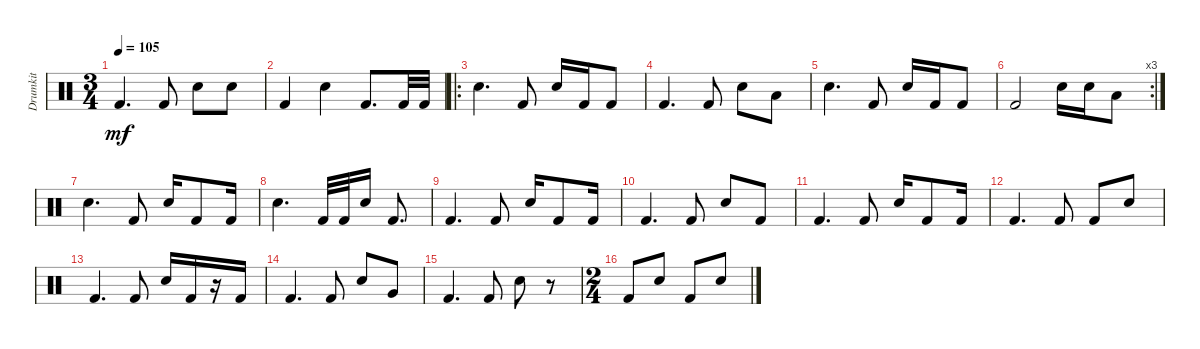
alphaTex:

\track ("Drumkit" "Drumkit") {instrument percussion}
\staff {score}
\articulation defaults
\ts (3 4)
\tempo 105
\clef neutral
\ks c "Kick (hit) 2".4{d dy mf} "Kick (hit) 2".8 "Snare (hit) 2".8 "Snare (hit) 2".8
|
"Kick (hit) 2".4 "Snare (hit) 2".4 "Kick (hit) 2".8{d} "Kick (hit) 2".32 "Kick (hit) 2".32 |
\ro "Snare (hit) 2".4{d} "Kick (hit) 2".8 "Snare (hit) 2".16 "Kick (hit) 2".16 "Kick (hit) 2".8
|
"Kick (hit) 2".4{d} "Kick (hit) 2".8 "Snare (hit) 2".8 "Low Tom (hit)".8 |
"Snare (hit) 2".4{d} "Kick (hit) 2".8 "Snare (hit) 2".16 "Kick (hit) 2".16 "Kick (hit) 2".8 |
\rc 3 "Kick (hit) 2".2 "Snare (hit) 2".16 "Snare (hit) 2".16 "Low Tom (hit)".8
|
"Snare (hit) 2".4{d} "Kick (hit) 2".8 "Snare (hit) 2".16 "Kick (hit) 2".8 "Kick (hit) 2".16 |
"Snare (hit) 2".4{d} "Kick (hit) 2".32 "Kick (hit) 2".32 "Snare (hit) 2".16 "Kick (hit) 2".8{d} |
"Kick (hit) 2".4{d} "Kick (hit) 2".8 "Snare (hit) 2".16 "Kick (hit) 2".8 "Kick (hit) 2".16 |
"Kick (hit) 2".4{d} "Kick (hit) 2".8 "Snare (hit) 2".8 "Kick (hit) 2".8 |
"Kick (hit) 2".4{d} "Kick (hit) 2".8 "Snare (hit) 2".16 "Kick (hit) 2".8 "Kick (hit) 2".16 |
"Kick (hit) 2".4{d} "Kick (hit) 2".8 "Kick (hit) 2".8 "Snare (hit) 2".8 |
"Kick (hit) 2".4{d} "Kick (hit) 2".8 "Snare (hit) 2".16 "Kick (hit) 2".16 r.16 "Kick (hit) 2".16 |
"Kick (hit) 2".4{d} "Kick (hit) 2".8 "Snare (hit) 2".8 "Very Low Tom (hit)".8 |
"Kick (hit) 2".4{d} "Kick (hit) 2".8 "Snare (hit) 2".8 r.8 |
\ts (2 4)
"Kick (hit) 2".8 "Snare (hit) 2".8 "Kick (hit) 2".8 "Snare (hit) 2".8
